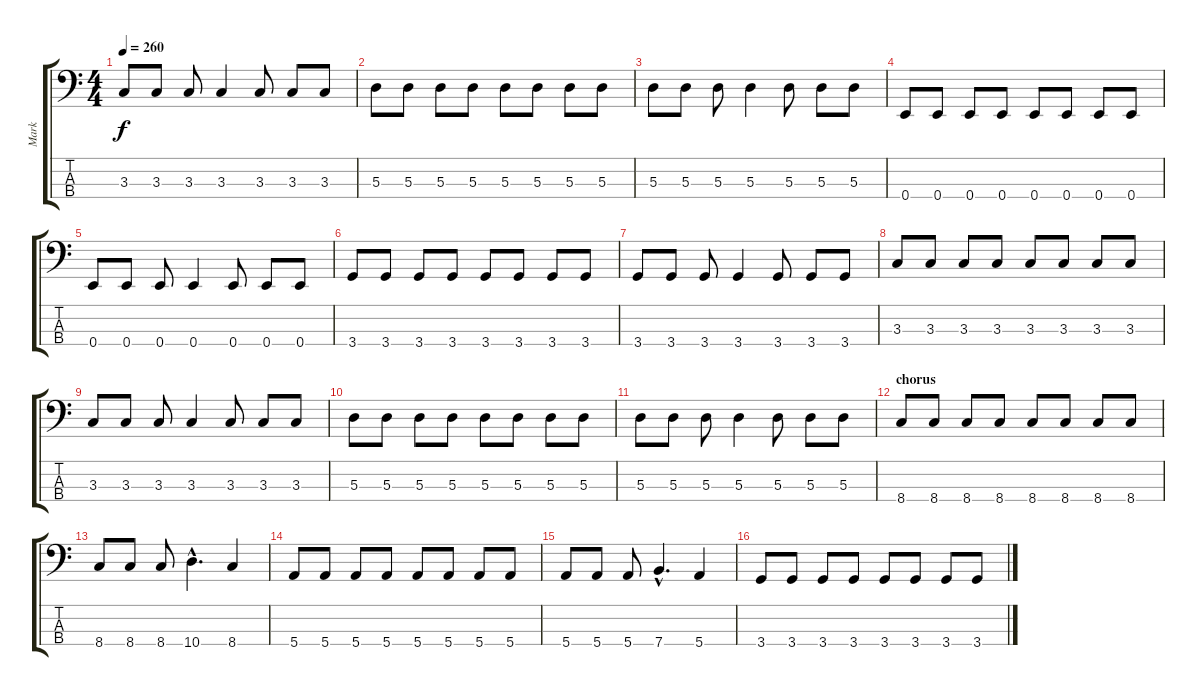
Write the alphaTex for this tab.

\track ("Mark" "Mark") {instrument electricbassfinger}
\staff {score tabs}
\tuning (G2 D2 A1 E1) {hide}
\ts (4 4)
\tempo 260
\clef f4
\ks c
3.3.8{dy f} 3.3.8 3.3.8 3.3.4 3.3.8 3.3.8 3.3.8 |
5.3.8 5.3.8 5.3.8 5.3.8 5.3.8 5.3.8 5.3.8 5.3.8 |
5.3.8 5.3.8 5.3.8 5.3.4 5.3.8 5.3.8 5.3.8 |
0.4.8 0.4.8 0.4.8 0.4.8 0.4.8 0.4.8 0.4.8 0.4.8 |
0.4.8 0.4.8 0.4.8 0.4.4 0.4.8 0.4.8 0.4.8 |
3.4.8 3.4.8 3.4.8 3.4.8 3.4.8 3.4.8 3.4.8 3.4.8 |
3.4.8 3.4.8 3.4.8 3.4.4 3.4.8 3.4.8 3.4.8 |
3.3.8 3.3.8 3.3.8 3.3.8 3.3.8 3.3.8 3.3.8 3.3.8 |
3.3.8 3.3.8 3.3.8 3.3.4 3.3.8 3.3.8 3.3.8 |
5.3.8 5.3.8 5.3.8 5.3.8 5.3.8 5.3.8 5.3.8 5.3.8 |
5.3.8 5.3.8 5.3.8 5.3.4 5.3.8 5.3.8 5.3.8 |
\section ("" "chorus")
8.4.8 8.4.8 8.4.8 8.4.8 8.4.8 8.4.8 8.4.8 8.4.8 |
8.4.8 8.4.8 8.4.8 10.4{hac}.4{d} 8.4.4 |
5.4.8 5.4.8 5.4.8 5.4.8 5.4.8 5.4.8 5.4.8 5.4.8 |
5.4.8 5.4.8 5.4.8 7.4{hac}.4{d} 5.4.4 |
3.4.8 3.4.8 3.4.8 3.4.8 3.4.8 3.4.8 3.4.8 3.4.8
